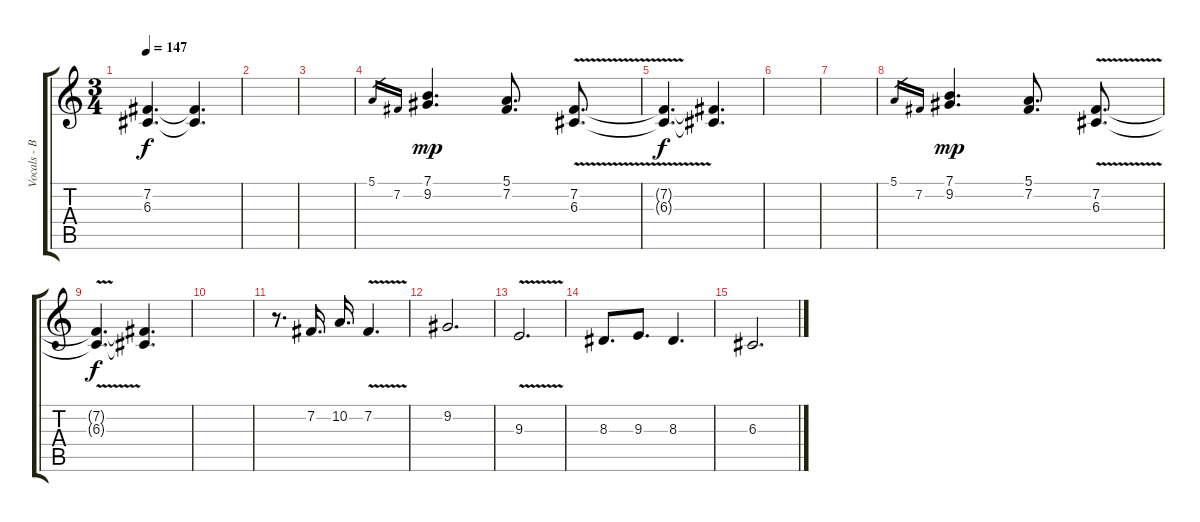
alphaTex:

\track ("Vocals - Backing Vocals" "Vocals - B") {instrument lead2sawtooth}
\staff {score tabs}
\tuning (E4 B3 G3 D3 A2 E2) {hide}
\ts (3 4)
\tempo 147
\clef g2
\ks c
(7.2{t} 6.3{t}).4{d dy f} (7.2{t} 6.3{t}).4{d} |
|
|
5.1.16{gr} 7.2.16{gr} (7.1 9.2).4{d dy mp} (5.1 7.2).8{d} (7.2 6.3{v}).8{d} |
(7.2{t} 6.3{t}).4{d dy f} (7.2{t} 6.3{t}).4{d} |
|
|
5.1.16{gr} 7.2.16{gr} (7.1 9.2).4{d dy mp} (5.1 7.2).8{d} (7.2 6.3{v}).8{d} |
(7.2{t} 6.3{t}).4{d dy f} (7.2{t} 6.3{t}).4{d} |
|
r.8{d} 7.2.16{d} 10.2.16{d} 7.2{v}.4{d} |
9.2.2{d} |
9.3{v}.2{d} |
8.3.8{d} 9.3.8{d} 8.3.4{d} |
6.3.2{d}
